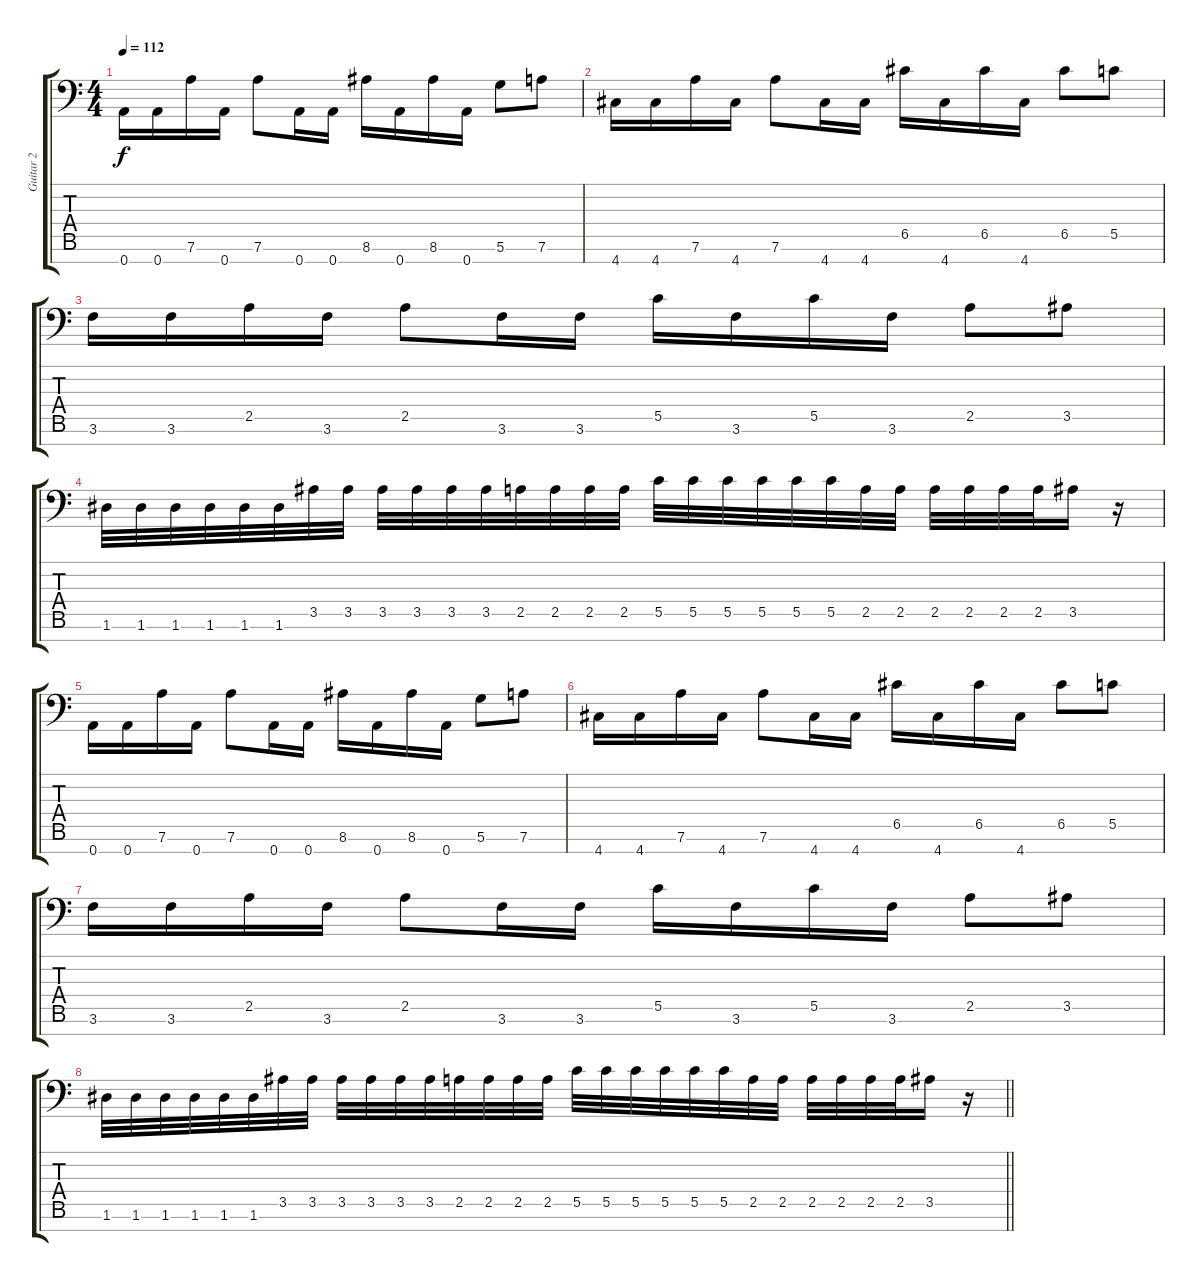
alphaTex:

\track ("Guitar 2" "Guitar 2") {instrument distortionguitar}
\staff {score tabs}
\tuning (D4 A3 F3 C3 G2 D2 A1) {hide}
\ts (4 4)
\tempo 112
\clef f4
\ks c
0.7.16{dy f} 0.7.16 7.6.16 0.7.16 7.6.8 0.7.16 0.7.16 8.6.16 0.7.16 8.6.16 0.7.16 5.6.8 7.6.8 |
4.7.16 4.7.16 7.6.16 4.7.16 7.6.8 4.7.16 4.7.16 6.5.16 4.7.16 6.5.16 4.7.16 6.5.8 5.5.8 |
3.6.16 3.6.16 2.5.16 3.6.16 2.5.8 3.6.16 3.6.16 5.5.16 3.6.16 5.5.16 3.6.16 2.5.8 3.5.8 |
1.6.32 1.6.32 1.6.32 1.6.32 1.6.32 1.6.32 3.5.32 3.5.32 3.5.32 3.5.32 3.5.32 3.5.32 2.5.32 2.5.32 2.5.32 2.5.32 5.5.32 5.5.32 5.5.32 5.5.32 5.5.32 5.5.32 2.5.32 2.5.32 2.5.32 2.5.32 2.5.32 2.5.32 3.5.16 r.16 |
0.7.16 0.7.16 7.6.16 0.7.16 7.6.8 0.7.16 0.7.16 8.6.16 0.7.16 8.6.16 0.7.16 5.6.8 7.6.8 |
4.7.16 4.7.16 7.6.16 4.7.16 7.6.8 4.7.16 4.7.16 6.5.16 4.7.16 6.5.16 4.7.16 6.5.8 5.5.8 |
3.6.16 3.6.16 2.5.16 3.6.16 2.5.8 3.6.16 3.6.16 5.5.16 3.6.16 5.5.16 3.6.16 2.5.8 3.5.8 |
\barLineRight lightlight
1.6.32 1.6.32 1.6.32 1.6.32 1.6.32 1.6.32 3.5.32 3.5.32 3.5.32 3.5.32 3.5.32 3.5.32 2.5.32 2.5.32 2.5.32 2.5.32 5.5.32 5.5.32 5.5.32 5.5.32 5.5.32 5.5.32 2.5.32 2.5.32 2.5.32 2.5.32 2.5.32 2.5.32 3.5.16 r.16
